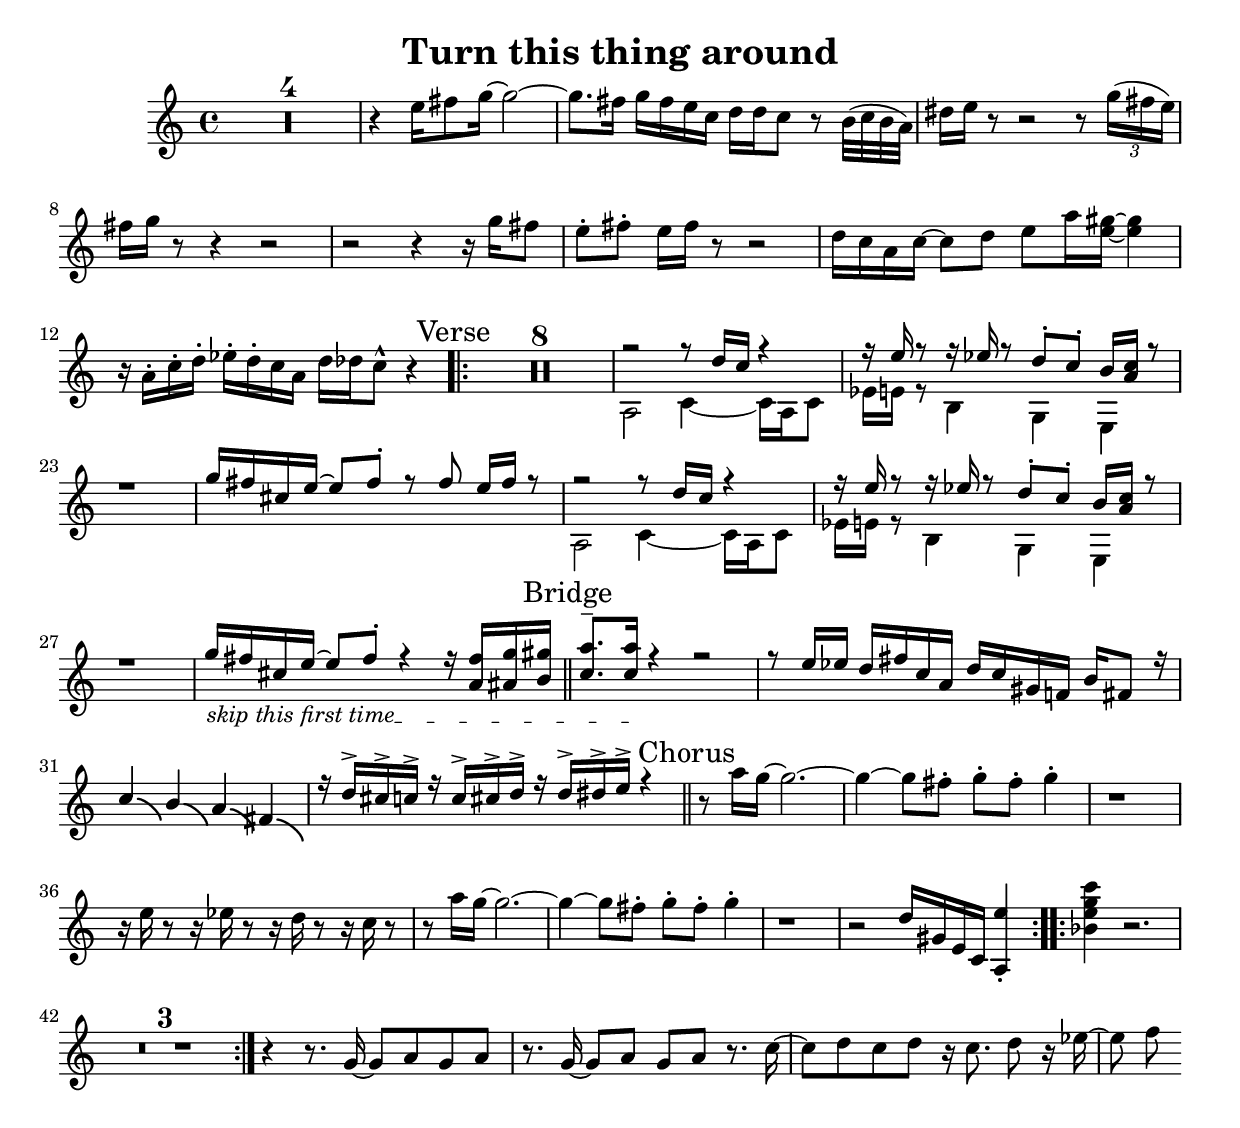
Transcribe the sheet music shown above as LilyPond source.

\version "2.18.2"

\header {
  title = "Turn this thing around"
}


intro = \relative c'' {
R1*4
r4 e16 fis8 g16~ g2~
g8. fis16 g fis e c d d c8 r b32 (c b a) 
dis16 e r8 r2 r8 \tuplet 3/2 { g16 (fis e) }
fis16 g r8 r4 r2
r2 r4 r16 g fis8
e-. fis-. e16 fis r8 r2
d16 c a c~ c8 d e a16 <e gis>~ <e gis>4
r16 a,-. c-. d-. es-. d-. c a d des c8-^ r4
}

versEt = {\mark "Verse" R1*8}
versToA = \relative c'' {
\voiceOne
r2 r8 d16 c r4
r16 e r8 r16 es r8 d-. c-. b16 <a c> r8
r1 |
g'16 fis cis e~ e8 fis-. r fis e16 fis r8
r2 r8 d16 c r4
r16 e r8 r16 es r8 d-. c-. b16 <a c> r8
r1
\override TextSpanner.bound-details.left.text = "skip this first time"
\textSpannerDown
g'16\startTextSpan fis cis e~ e8 fis-. r4 r16 <a, fis'> <ais g'> <b gis'> 

\mark "Bridge"
\bar "||"
  <c a'>8.-- q16 \stopTextSpan r4 r2
  r8 e16 es d fis c a
  d c gis f! b fis8 r16
  %c gis f! d b' fis r8
  c'4\bendAfter #-4 b\bendAfter #-4 a\bendAfter #-4 fis\bendAfter #-4
  r16 d'-> cis-> c-> r c-> cis-> d-> r d-> dis-> e-> r4
}

versToB = \relative c' {
  \voiceTwo
a2 c4~ c16 a c8 
es16 e  r8 b4 g e
s1*2
a2 c4~ c16 a c8 
es16 e r8 b4 g e
s1*2
}

omkv = \relative c''' {
  \mark Chorus
  \bar "||"
r8 a16 g~ g2.~
g4~ g8 fis-. g-. fis-. g4-. 
r1
r16 e r8 r16 es r8 r16 d r8 r16 c r8 
r8 a'16 g~ g2.~
g4~ g8 fis-. g-. fis-. g4-. 
r1
r2 d16 gis, e c <a e''>4-.
}

solo = \repeat volta 4 \relative c'' { < bes e g c >4 r2. R1*3 }

bridgeTo = \relative c'' {

r4 r8. g16~ g8 a g a
r8. g16~ g8 a g a r8. c16~
c8 d c d r16 c8.  d8 r16 es16~
es8 f
}
\score {
\new Staff {
  \compressFullBarRests
  \time 4/4
  \intro
  \repeat volta 2 {
  \versEt
  <<
  \versToA
  \\
  \versToB
  >>
  %\break

  \omkv

  }
  \solo 
  \bridgeTo
}


}